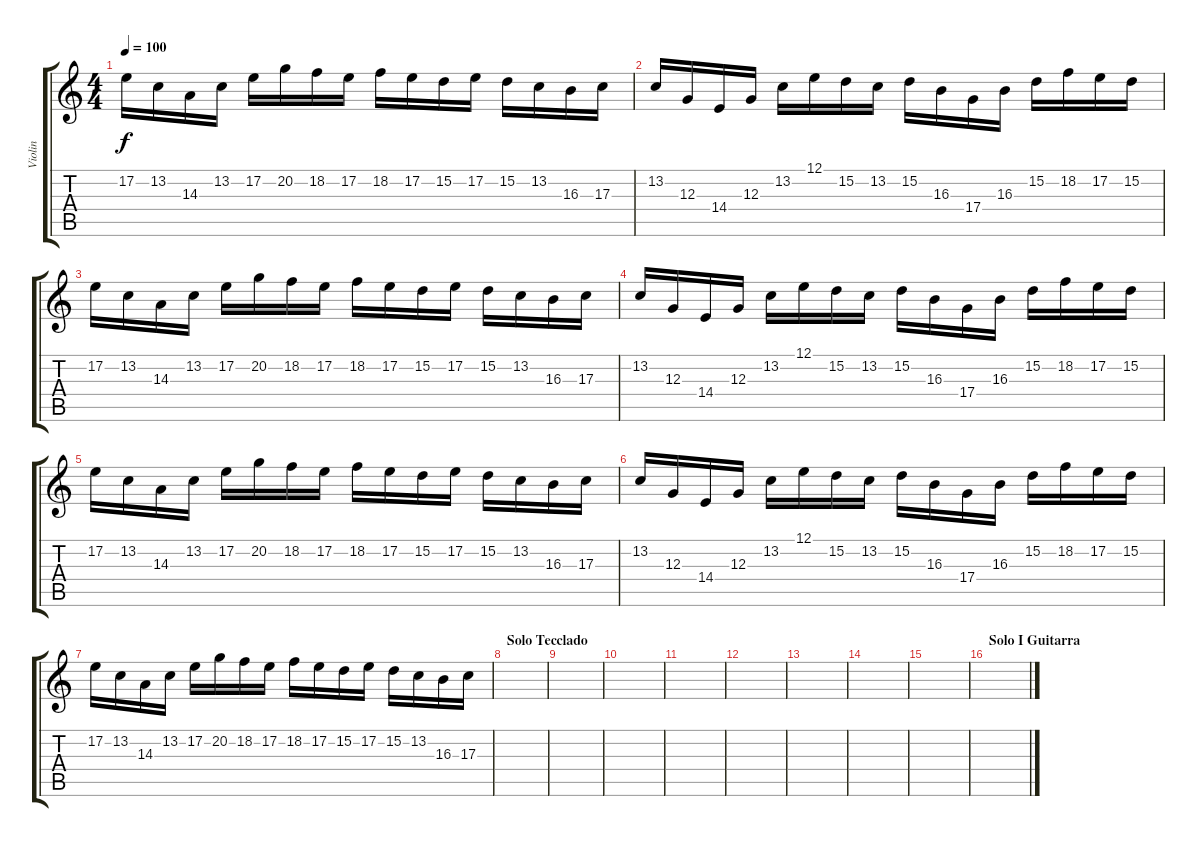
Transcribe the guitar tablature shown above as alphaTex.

\track ("Violin" "Violin") {instrument violin}
\staff {score tabs}
\tuning (E4 B3 G3 D3 A2 E2) {hide}
\ts (4 4)
\tempo 100
\clef g2
\ks c
17.2.16{dy f} 13.2.16 14.3.16 13.2.16 17.2.16 20.2.16 18.2.16 17.2.16 18.2.16 17.2.16 15.2.16 17.2.16 15.2.16 13.2.16 16.3.16 17.3.16 |
13.2.16 12.3.16 14.4.16 12.3.16 13.2.16 12.1.16 15.2.16 13.2.16 15.2.16 16.3.16 17.4.16 16.3.16 15.2.16 18.2.16 17.2.16 15.2.16 |
17.2.16 13.2.16 14.3.16 13.2.16 17.2.16 20.2.16 18.2.16 17.2.16 18.2.16 17.2.16 15.2.16 17.2.16 15.2.16 13.2.16 16.3.16 17.3.16 |
13.2.16 12.3.16 14.4.16 12.3.16 13.2.16 12.1.16 15.2.16 13.2.16 15.2.16 16.3.16 17.4.16 16.3.16 15.2.16 18.2.16 17.2.16 15.2.16 |
17.2.16 13.2.16 14.3.16 13.2.16 17.2.16 20.2.16 18.2.16 17.2.16 18.2.16 17.2.16 15.2.16 17.2.16 15.2.16 13.2.16 16.3.16 17.3.16 |
13.2.16 12.3.16 14.4.16 12.3.16 13.2.16 12.1.16 15.2.16 13.2.16 15.2.16 16.3.16 17.4.16 16.3.16 15.2.16 18.2.16 17.2.16 15.2.16 |
17.2.16 13.2.16 14.3.16 13.2.16 17.2.16 20.2.16 18.2.16 17.2.16 18.2.16 17.2.16 15.2.16 17.2.16 15.2.16 13.2.16 16.3.16 17.3.16 |
\section ("" "Solo Tecclado ")
|
|
|
|
|
|
|
|
\section ("" "Solo I Guitarra")
